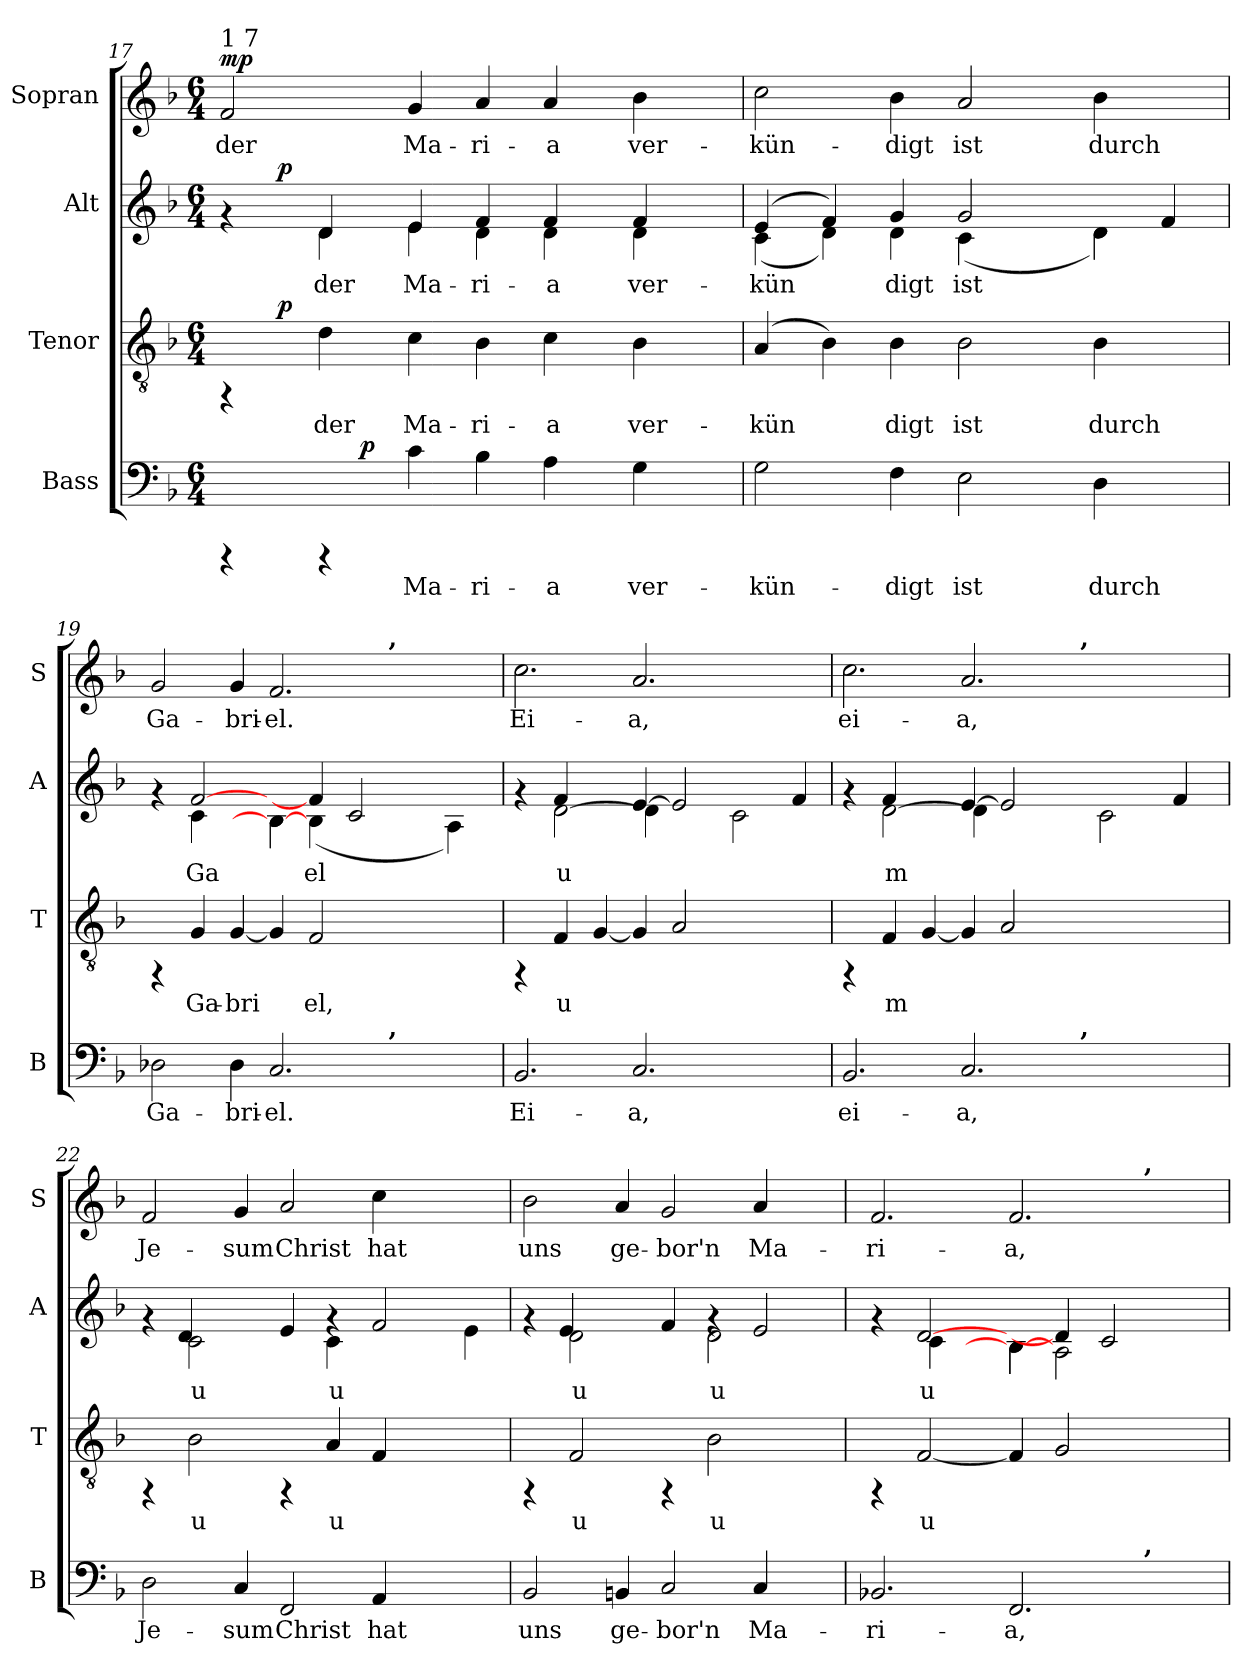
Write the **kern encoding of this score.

**kern	**text	**dynam	**kern	**text	**dynam	**kern	**text	**dynam	**kern	**text	**dynam
*part4	*part4	*part4	*part3	*part3	*part3	*part2	*part2	*part2	*part1	*part1	*part1
*staff4	*staff4	*staff4	*staff3	*staff3	*staff3	*staff2	*staff2	*staff2	*staff1	*staff1	*staff1
*I"Bass	*	*	*I"Tenor	*	*	*I"Alt	*	*	*I"Sopran	*	*
*I'B	*	*	*I'T	*	*	*I'A	*	*	*I'S	*	*
!!LO:LB:g=z
*clefF4	*	*	*clefGv2	*	*	*clefG2	*	*	*clefG2	*	*
*k[b-]	*	*	*k[b-]	*	*	*k[b-]	*	*	*k[b-]	*	*
*F:	*	*	*F:	*	*	*F:	*	*	*F:	*	*
*M6/4	*	*	*M6/4	*	*	*M6/4	*	*	*M6/4	*	*
=17	=17	=17	=17	=17	=17	=17	=17	=17	=17	=17	=17
*	*	*	*	*	*	*^	*	*	*	*	*
!	!	!	!	!	!	!	!	!	!	!LO:TX:a:t=1 7	!	!
!	!	!	!	!	!	!	!	!	!	!	!LO:LY:b:rj	!LO:DY:a
*^	*	*	*^	*	*	*	*^	*	*	*	*	*
4rCCC	4ryy	.	.	4rFF	8ryy	.	.	4rf	4ryy	8ryy	.	.	2f/	der	mp
.	.	.	.	.	64ryy	.	.	.	.	64ryy	.	.	.	.	.
!	!	!	!	!	!	!	!LO:DY:a	!	!	!	!	!LO:DY:a	!	!	!
.	.	.	.	.	1ryy	.	p	.	.	1ryy	.	p	.	.	.
!	!	!	!	!	!	!LO:LY:b:cj	!	!	!	!	!LO:LY:b:cj	!	!	!	!
4rCCC	16..ryy	.	.	4d\	.	der	.	4d/	4d\	.	der	.	.	.	.
!	!	!	!LO:DY:a	!	!	!	!	!	!	!	!	!	!	!	!
.	1ryy	.	p	.	.	.	.	.	.	.	.	.	.	.	.
!	!	!LO:LY:b:cj	!	!	!	!LO:LY:b:cj	!	!	!	!	!LO:LY:b:cj	!	!	!LO:LY:b:rj	!
4c\	.	Ma-	.	4c\	.	Ma-	.	4e/	4e\	.	Ma-	.	4g/	Ma-	.
!	!	!LO:LY:b:cj	!	!	!	!LO:LY:b:cj	!	!	!	!	!LO:LY:b:cj	!	!	!LO:LY:b:rj	!
4B-\	.	-ri-	.	4B-\	.	-ri-	.	4f/	4d\	.	-ri-	.	4a/	-ri-	.
!	!	!LO:LY:b:cj	!	!	!	!LO:LY:b:cj	!	!	!	!	!LO:LY:b:cj	!	!	!LO:LY:b:rj	!
4A\	.	-a	.	4c\	.	-a	.	4f/	4d\	.	-a	.	4a/	-a	.
.	.	.	.	.	4ryy	.	.	.	.	4ryy	.	.	.	.	.
!	!	!LO:LY:b:cj	!	!	!	!LO:LY:b:cj	!	!	!	!	!LO:LY:b:cj	!	!	!LO:LY:b:rj	!
4G\	.	ver-	.	4B-\	.	ver-	.	4f/	4d\	.	ver-	.	4b-\	ver-	.
.	8ryy	.	.	.	.	.	.	.	.	.	.	.	.	.	.
.	.	.	.	.	16..ryy	.	.	.	.	16..ryy	.	.	.	.	.
.	64ryy	.	.	.	.	.	.	.	.	.	.	.	.	.	.
=18	=18	=18	=18	=18	=18	=18	=18	=18	=18	=18	=18	=18	=18	=18	=18
!	!	!LO:LY:b:cj	!	!	!	!LO:LY:b:cj	!	!	!	!	!LO:LY:b:cj	!	!	!LO:LY:b:rj	!
*v	*v	*	*	*	*	*	*	*	*v	*v	*	*	*	*	*
*	*	*	*v	*v	*	*	*	*	*	*	*	*	*
2G\	-kün-	.	(<4A/	-kün-	.	(>4e/	(<4c\	-kün-	.	2cc\	-kün-	.
!	!	!	!	!LO:LY:b:cj	!	!	!	!LO:LY:b:cj	!	!	!	!
.	.	.	4B-\)	--	.	4f/)	4d\)	--	.	.	.	.
!	!LO:LY:b:cj	!	!	!LO:LY:b:cj	!	!	!	!LO:LY:b:cj	!	!	!LO:LY:b:rj	!
4F\	-digt	.	4B-\	-digt	.	4g/	4d\	-digt	.	4b-\	-digt	.
!	!LO:LY:b:cj	!	!	!LO:LY:b:cj	!	!	!	!LO:LY:b:cj	!	!	!LO:LY:b:rj	!
2E\	ist	.	2B-\	ist	.	2g/	(<4c\	ist	.	2a/	ist	.
.	.	.	.	.	.	.	4ryy	.	.	.	.	.
!	!LO:LY:b:cj	!	!	!LO:LY:b:cj	!	!	!	!LO:LY:b:cj	!	!	!	!
!	!	!	!	!	!	!	!	!LO:LY:b:cj	!	!	!LO:LY:b:rj	!
4D\	durch	.	4B-\	durch	.	4d\)	4d\	.	.	4b-\	durch	.
4ryy	.	.	4ryy	.	.	4f/	4ryy	.	.	4ryy	.	.
=19	=19	=19	=19	=19	=19	=19	=19	=19	=19	=19	=19	=19
!	!LO:LY:b:cj	!	!	!	!	!	!	!	!	!	!LO:LY:b:rj	!
*^	*	*	*	*	*	*	*	*	*	*^	*	*
2D-X\	1ryy	Ga-	.	4rFF	.	.	4rf	4ryy	.	.	2g/	1ryy	Ga-	.
!	!	!	!	!	!LO:LY:b:cj	!	!	!	!LO:LY:b:cj	!	!	!	!	!
.	.	.	.	4G/	Ga-	.	[>2f/	4c\	Ga-	.	.	.	.	.
!	!	!LO:LY:b:cj	!	!	!LO:LY:b:cj	!	!	!	!	!	!	!	!LO:LY:b:rj	!
4D-\	.	-bri-	.	[<4G/	-bri-	.	.	4ryy	.	.	4g/	.	-bri-	.
!	!	!LO:LY:b:cj	!	!	!LO:LY:b:cj	!	!	!	!LO:LY:b:cj	!	!	!	!	!
!	!	!	!	!	!	!	!	!	!LO:LY:b:cj	!	!	!	!LO:LY:b:rj	!
2.C/	.	-el.	.	4G/]	--	.	[<4B-\	4B-\]	--	.	2.f/	.	-el.	.
!	!	!	!	!	!LO:LY:b:cj	!	!	!	!LO:LY:b:cj	!	!	!	!	!
.	4ryy	.	.	2F/	-el,	.	4f/]	(<4B-\	-el	.	.	4ryy	.	.
.	8ryy	.	.	.	.	.	2c/	2.ryy	.	.	.	8ryy	.	.
.	32.ryy	.	.	.	.	.	.	.	.	.	.	32.ryy	.	.
!	!	!	!	!	!	!	!	!	!	!	!	!LO:TX:a:B:t=,	!	!
!	!LO:TX:a:B:t=,	!	!	!	!	!	!	!	!	!	!	!	!	!
.	2ryy	.	.	.	.	.	.	.	.	.	.	2ryy	.	.
2ryy	.	.	.	2ryy	.	.	.	.	.	.	2ryy	.	.	.
!	!	!	!	!	!	!	!	!	!LO:LY:b:cj	!	!	!	!	!
.	.	.	.	.	.	.	4A\)	.	.	.	.	.	.	.
.	16ryy	.	.	.	.	.	.	.	.	.	.	16ryy	.	.
.	64ryy	.	.	.	.	.	.	.	.	.	.	64ryy	.	.
=20	=20	=20	=20	=20	=20	=20	=20	=20	=20	=20	=20	=20	=20	=20
!	!	!LO:LY:b:cj	!	!	!	!	!	!	!	!	!	!	!LO:LY:b:rj	!
*v	*v	*	*	*	*	*	*	*	*	*	*v	*v	*	*
2.BB-/	Ei-	.	4rFF	.	.	4rf	4ryy	.	.	2.cc\	Ei-	.
!	!	!	!	!LO:LY:b:cj	!	!	!	!LO:LY:b:cj	!	!	!	!
.	.	.	4F/	u	.	[<2d\	4f/	u	.	.	.	.
!	!	!	!	!LO:LY:b:cj	!	!	!	!	!	!	!	!
.	.	.	[<4G/	.	.	.	4ryy	.	.	.	.	.
!	!LO:LY:b:cj	!	!	!LO:LY:b:cj	!	!	!	!LO:LY:b:cj	!	!	!	!
!	!	!	!	!	!	!	!	!LO:LY:b:cj	!	!	!LO:LY:b:rj	!
2.C/	-a,	.	4G/]	.	.	[>4e/	4d\]	.	.	2.a/	-a,	.
!	!	!	!	!LO:LY:b:cj	!	!	!	!	!	!	!	!
.	.	.	2A/	.	.	2e/]	1ryy	.	.	.	.	.
2.ryy	.	.	2.ryy	.	.	2c\	.	.	.	2.ryy	.	.
!	!	!	!	!	!	!	!	!LO:LY:b:cj	!	!	!	!
.	.	.	.	.	.	4f/	4ryy	.	.	.	.	.
!!LO:LB:g=z
=21	=21	=21	=21	=21	=21	=21	=21	=21	=21	=21	=21	=21
!	!LO:LY:b:cj	!	!	!	!	!	!	!	!	!	!LO:LY:b:rj	!
*^	*	*	*	*	*	*	*	*	*	*^	*	*
2.BB-/	1ryy	ei-	.	4rFF	.	.	4rf	4ryy	.	.	2.cc\	1ryy	ei-	.
!	!	!	!	!	!LO:LY:b:cj	!	!	!	!LO:LY:b:cj	!	!	!	!	!
.	.	.	.	4F/	m	.	[<2d\	4f/	m	.	.	.	.	.
!	!	!	!	!	!LO:LY:b:cj	!	!	!	!	!	!	!	!	!
.	.	.	.	[<4G/	.	.	.	4ryy	.	.	.	.	.	.
!	!	!LO:LY:b:cj	!	!	!LO:LY:b:cj	!	!	!	!LO:LY:b:cj	!	!	!	!	!
!	!	!	!	!	!	!	!	!	!LO:LY:b:cj	!	!	!	!LO:LY:b:rj	!
2.C/	.	-a,	.	4G/]	.	.	[>4e/	4d\]	.	.	2.a/	.	-a,	.
!	!	!	!	!	!LO:LY:b:cj	!	!	!	!	!	!	!	!	!
.	4ryy	.	.	2A/	.	.	2e/]	1ryy	.	.	.	4ryy	.	.
.	8ryy	.	.	.	.	.	.	.	.	.	.	8ryy	.	.
.	32.ryy	.	.	.	.	.	.	.	.	.	.	32.ryy	.	.
!	!	!	!	!	!	!	!	!	!	!	!	!LO:TX:a:B:t=,	!	!
!	!LO:TX:a:B:t=,	!	!	!	!	!	!	!	!	!	!	!	!	!
.	2ryy	.	.	.	.	.	.	.	.	.	.	2ryy	.	.
2.ryy	.	.	.	2.ryy	.	.	2c\	.	.	.	2.ryy	.	.	.
.	4ryy	.	.	.	.	.	.	.	.	.	.	4ryy	.	.
!	!	!	!	!	!	!	!	!	!LO:LY:b:cj	!	!	!	!	!
.	.	.	.	.	.	.	4f/	4ryy	.	.	.	.	.	.
.	16ryy	.	.	.	.	.	.	.	.	.	.	16ryy	.	.
.	64ryy	.	.	.	.	.	.	.	.	.	.	64ryy	.	.
=22	=22	=22	=22	=22	=22	=22	=22	=22	=22	=22	=22	=22	=22	=22
!	!	!LO:LY:b:cj	!	!	!	!	!	!	!	!	!	!	!LO:LY:b:rj	!
*v	*v	*	*	*	*	*	*	*	*	*	*v	*v	*	*
2D\	Je-	.	4rFF	.	.	4rf	4ryy	.	.	2f/	Je-	.
!	!	!	!	!LO:LY:b:cj	!	!	!	!LO:LY:b:cj	!	!	!	!
.	.	.	2B-\	u	.	2c\	4d/	u	.	.	.	.
!	!LO:LY:b:cj	!	!	!	!	!	!	!	!	!	!LO:LY:b:rj	!
4C/	-sum	.	.	.	.	.	2ryy	.	.	4g/	-sum	.
!	!LO:LY:b:cj	!	!	!	!	!	!	!LO:LY:b:cj	!	!	!LO:LY:b:rj	!
2FF/	Christ	.	4rFF	.	.	4e/	.	.	.	2a/	Christ	.
!	!	!	!	!LO:LY:b:cj	!	!	!	!LO:LY:b:cj	!	!	!	!
.	.	.	4A/	u	.	4rf	4c\	u	.	.	.	.
!	!LO:LY:b:cj	!	!	!LO:LY:b:cj	!	!	!	!	!	!	!LO:LY:b:rj	!
4AA/	hat	.	4F/	.	.	2f/	2.ryy	.	.	4cc\	hat	.
2ryy	.	.	2ryy	.	.	.	.	.	.	2ryy	.	.
!	!	!	!	!	!	!	!	!LO:LY:b:cj	!	!	!	!
.	.	.	.	.	.	4e\	.	.	.	.	.	.
=23	=23	=23	=23	=23	=23	=23	=23	=23	=23	=23	=23	=23
!	!LO:LY:b:cj	!	!	!	!	!	!	!	!	!	!LO:LY:b:rj	!
2BB-/	uns	.	4rFF	.	.	4rf	4ryy	.	.	2b-\	uns	.
!	!	!	!	!LO:LY:b:cj	!	!	!	!LO:LY:b:cj	!	!	!	!
.	.	.	2F/	u	.	2d\	4e/	u	.	.	.	.
!	!LO:LY:b:cj	!	!	!	!	!	!	!	!	!	!LO:LY:b:rj	!
4BBn/	ge-	.	.	.	.	.	2ryy	.	.	4a/	ge-	.
!	!LO:LY:b:cj	!	!	!	!	!	!	!LO:LY:b:cj	!	!	!LO:LY:b:rj	!
2C/	-bor'n	.	4rFF	.	.	4f/	.	.	.	2g/	-bor'n	.
!	!	!	!	!LO:LY:b:cj	!	!	!	!LO:LY:b:cj	!	!	!	!
.	.	.	2B-\	u	.	4rf	2d\	u	.	.	.	.
!	!LO:LY:b:cj	!	!	!	!	!	!	!	!	!	!LO:LY:b:rj	!
4C/	Ma-	.	.	.	.	2e/	.	.	.	4a/	Ma-	.
4ryy	.	.	4ryy	.	.	.	4ryy	.	.	4ryy	.	.
=24	=24	=24	=24	=24	=24	=24	=24	=24	=24	=24	=24	=24
!	!LO:LY:b:cj	!	!	!	!	!	!	!	!	!	!LO:LY:b:rj	!
*^	*	*	*	*	*	*	*	*	*	*^	*	*
2.BB-X/	1ryy	-ri-	.	4rFF	.	.	4rf	4ryy	.	.	2.f/	1ryy	-ri-	.
!	!	!	!	!	!LO:LY:b:cj	!	!	!	!LO:LY:b:cj	!	!	!	!	!
.	.	.	.	[<2F/	u	.	[>2d/	4c\	u	.	.	.	.	.
.	.	.	.	.	.	.	.	4ryy	.	.	.	.	.	.
!	!	!LO:LY:b:cj	!	!	!LO:LY:b:cj	!	!	!	!LO:LY:b:cj	!	!	!	!	!
!	!	!	!	!	!	!	!	!	!LO:LY:b:cj	!	!	!	!LO:LY:b:rj	!
2.FF/	.	-a,	.	4F/]	.	.	[<4B-\	4B-\]	.	.	2.f/	.	-a,	.
!	!	!	!	!	!LO:LY:b:cj	!	!	!	!LO:LY:b:cj	!	!	!	!	!
.	4ryy	.	.	2G/	.	.	4d/]	2A\	.	.	.	4ryy	.	.
.	8ryy	.	.	.	.	.	2c/	.	.	.	.	8ryy	.	.
.	32ryy	.	.	.	.	.	.	.	.	.	.	32ryy	.	.
!	!	!	!	!	!	!	!	!	!	!	!	!LO:TX:a:B:t=,	!	!
!	!LO:TX:a:B:t=,	!	!	!	!	!	!	!	!	!	!	!	!	!
.	4ryy	.	.	.	.	.	.	.	.	.	.	4ryy	.	.
4ryy	.	.	.	4ryy	.	.	.	4ryy	.	.	4ryy	.	.	.
.	16.ryy	.	.	.	.	.	.	.	.	.	.	16.ryy	.	.
*	*	*	*	*	*	*	*v	*v	*	*	*	*	*	*
*v	*v	*	*	*	*	*	*	*	*	*v	*v	*	*
=	=	=	=	=	=	=	=	=	=	=	=
*-	*-	*-	*-	*-	*-	*-	*-	*-	*-	*-	*-
